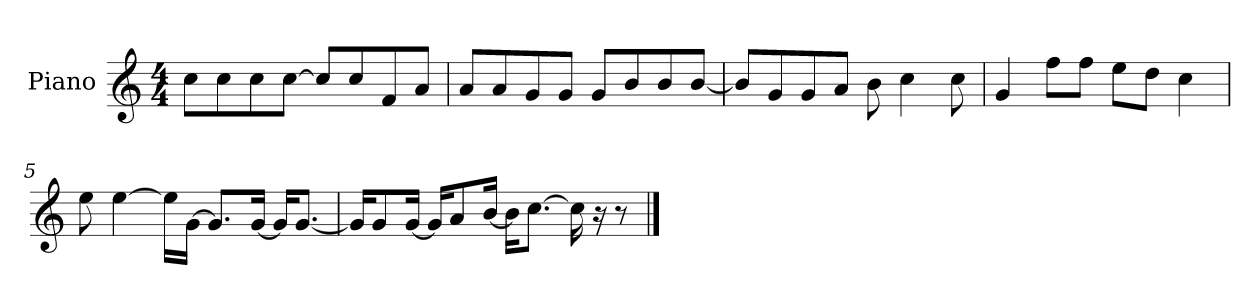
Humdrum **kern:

**kern
*part1
*staff1
*I"Piano
*I'P-no
*clefG2
*k[]
*M4/4
*MM90
=1
8cc\L
8cc\
8cc\
[8cc\J
8cc/L]
8cc/
8f/
8a/J
=2
8a/L
8a/
8g/
8g/J
8g/L
8b/
8b/
[8b/J
=3
8b/L]
8g/
8g/
8a/J
8b\
4cc\
8cc\
=4
4g/
8ff\L
8ff\J
8ee\L
8dd\J
4cc\
=5
8ee\
[4ee\
16ee\LL]
[16g\JJ
8.g/L]
[16g/Jk
16g/KL]
[8.g/J
!!LO:LB:g=z
=6
16g/KL]
8g/
[16g/Jk
16g/KL]
8a/
[16b/Jk
16b\KL]
[8.cc\J
16cc\]
16r
8r
==
*-
